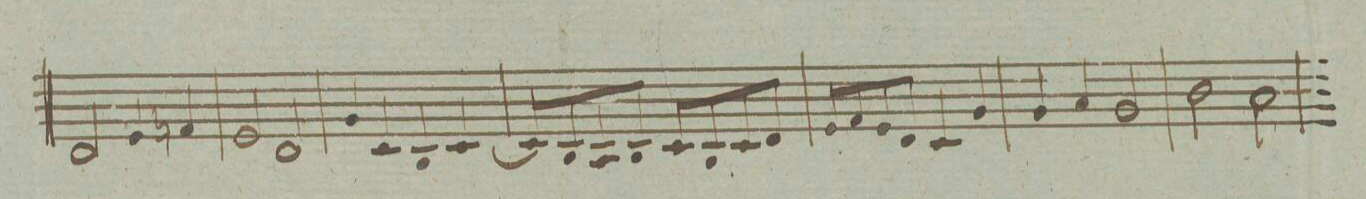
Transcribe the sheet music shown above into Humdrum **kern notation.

**kern	**dynam
*I"Clarinetto ſecondo in C. et B.	*
*clefG2	*
*k[]	*
*met(c)	*
*M4/4	*
2d/]	.
4e/	.
4fn/	.
=55	=55
2e/	.
2d/	.
=56	=56
4g/	.
4c/	.
4B/	.
[<4c/	.
=57	=57
8c/L]	.
8B/	.
8A/	.
8B/J	.
8c/L	.
8B/	.
8c/	.
8d/J	.
=58	=58
8e/L	.
8f/	.
8e/	.
8d/J	.
4c/	.
4g/	.
=59	=59
4g/	.
4a/	.
2g/	.
=60	=60
2b\	.
2a\	.
=61	=61
*-	*-
